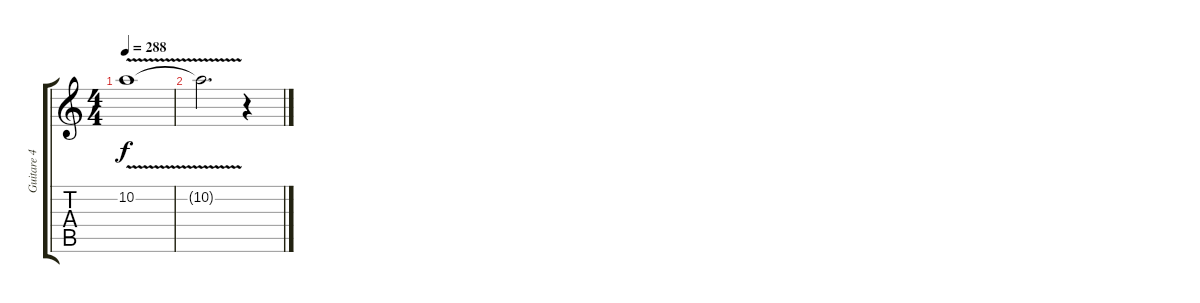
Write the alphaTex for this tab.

\track ("Guitare 4" "Guitare 4") {instrument distortionguitar}
\staff {score tabs}
\tuning (E4 B3 G3 D3 A2 E2) {hide}
\ts (4 4)
\tempo 288
\clef g2
\ks c
10.2{v}.1{dy f} |
10.2{t}.2{d} r.4
